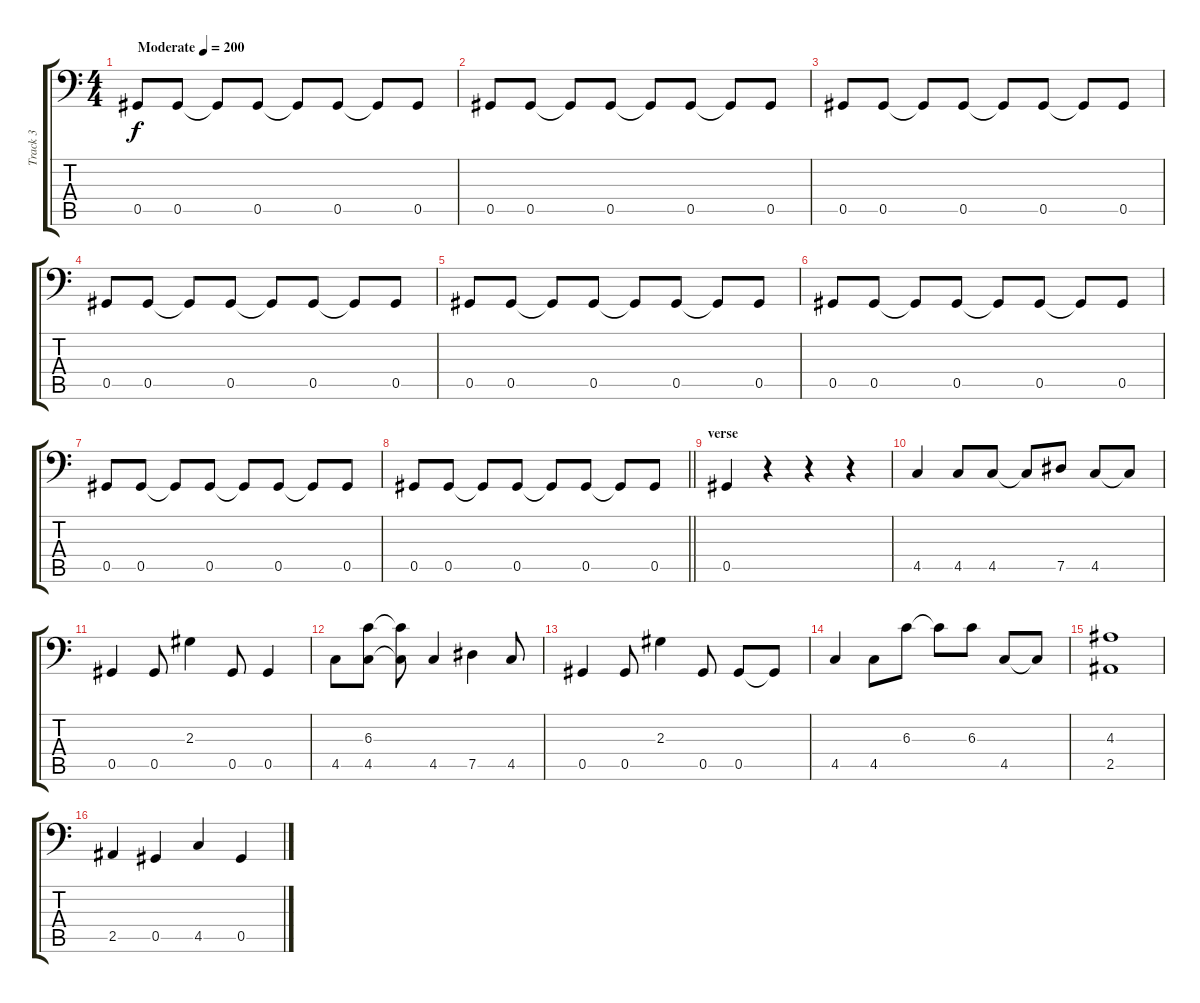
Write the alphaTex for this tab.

\track ("Track 3" "Track 3") {instrument electricbasspick}
\staff {score tabs}
\tuning (Eb3 Bb2 Gb2 Db2 Ab1 Eb1) {hide}
\ts (4 4)
\tempo (200 "Moderate")
\clef f4
\ks c
0.5.8{dy f instrument electricbasspick} 0.5.8 0.5{t}.8 0.5.8 0.5{t}.8 0.5.8 0.5{t}.8 0.5.8 |
0.5.8 0.5.8 0.5{t}.8 0.5.8 0.5{t}.8 0.5.8 0.5{t}.8 0.5.8 |
0.5.8 0.5.8 0.5{t}.8 0.5.8 0.5{t}.8 0.5.8 0.5{t}.8 0.5.8 |
0.5.8 0.5.8 0.5{t}.8 0.5.8 0.5{t}.8 0.5.8 0.5{t}.8 0.5.8 |
0.5.8 0.5.8 0.5{t}.8 0.5.8 0.5{t}.8 0.5.8 0.5{t}.8 0.5.8 |
0.5.8 0.5.8 0.5{t}.8 0.5.8 0.5{t}.8 0.5.8 0.5{t}.8 0.5.8 |
0.5.8 0.5.8 0.5{t}.8 0.5.8 0.5{t}.8 0.5.8 0.5{t}.8 0.5.8 |
\barLineRight lightlight
0.5.8 0.5.8 0.5{t}.8 0.5.8 0.5{t}.8 0.5.8 0.5{t}.8 0.5.8 |
\section ("" "verse")
0.5.4 r.4 r.4 r.4 |
4.5.4 4.5.8 4.5.8 4.5{t}.8 7.5.8 4.5.8 4.5{t}.8 |
0.5.4 0.5.8 2.3.4 0.5.8 0.5.4 |
4.5.8 (6.3 4.5).8 (6.3{t} 4.5{t}).8 4.5.4 7.5.4 4.5.8 |
0.5.4 0.5.8 2.3.4 0.5.8 0.5.8 0.5{t}.8 |
4.5.4 4.5.8 6.3.8 6.3{t}.8 6.3.8 4.5.8 4.5{t}.8 |
(4.3 2.5).1 |
2.5.4 0.5.4 4.5.4 0.5.4
